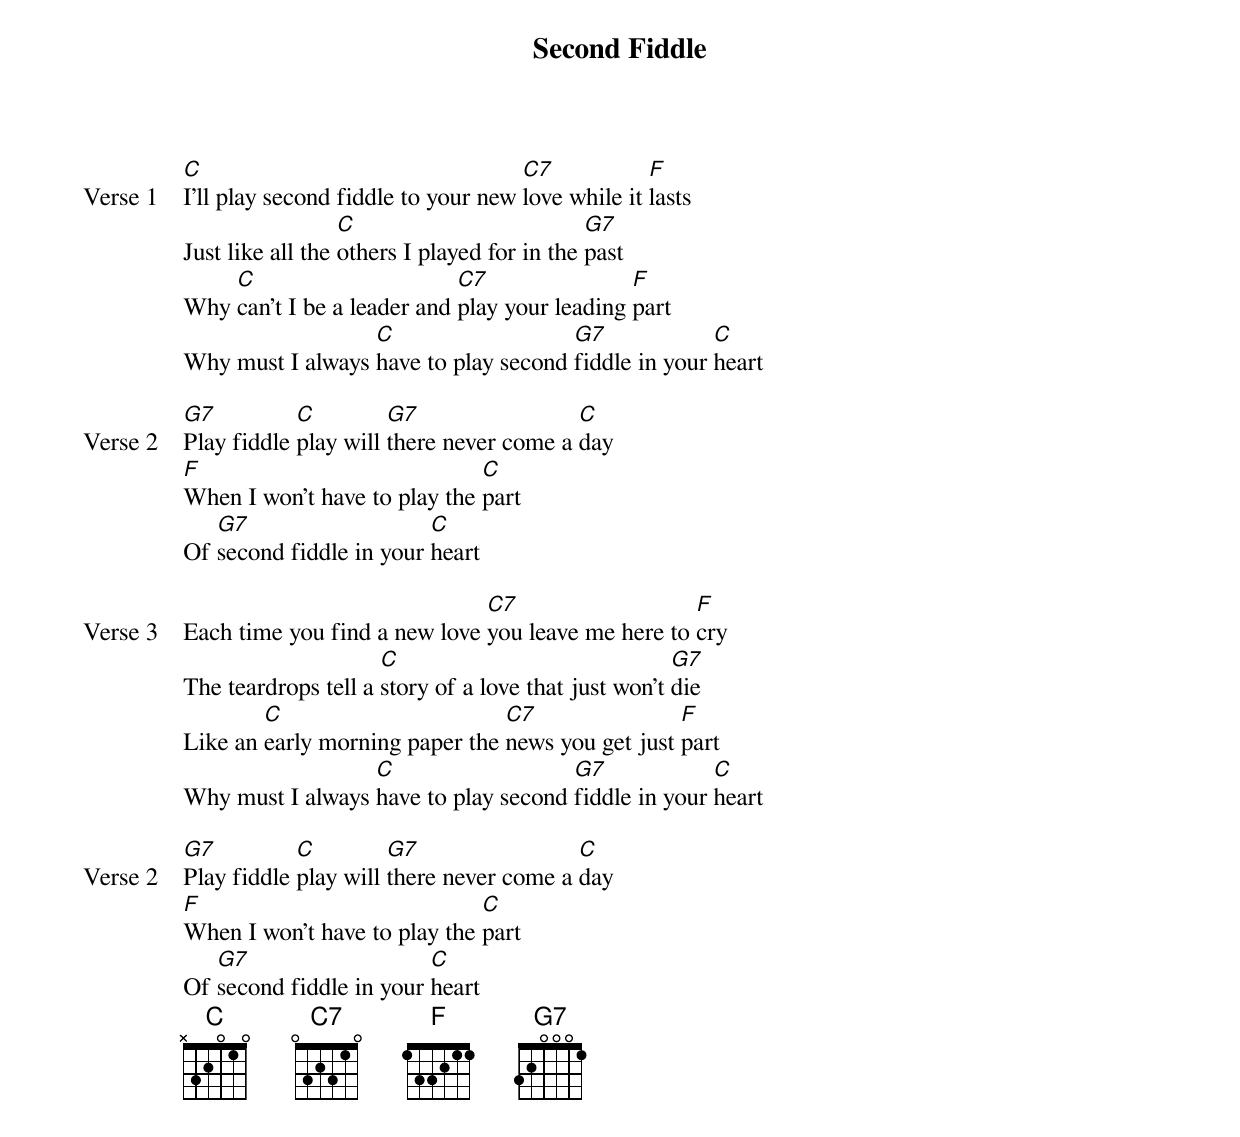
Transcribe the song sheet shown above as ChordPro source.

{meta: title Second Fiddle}
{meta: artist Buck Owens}

{start_of_verse: Verse 1}
[C]I'll play second fiddle to your new [C7]love while it [F]lasts
Just like all the [C]others I played for in the [G7]past
Why [C]can't I be a leader and [C7]play your leading [F]part
Why must I always [C]have to play second [G7]fiddle in your [C]heart
{end_of_verse}

{start_of_verse: Verse 2}
[G7]Play fiddle [C]play will [G7]there never come a [C]day
[F]When I won't have to play the [C]part
Of [G7]second fiddle in your [C]heart
{end_of_verse}

{start_of_verse: Verse 3}
Each time you find a new love [C7]you leave me here to [F]cry
The teardrops tell a [C]story of a love that just won't [G7]die
Like an [C]early morning paper the [C7]news you get just [F]part
Why must I always [C]have to play second [G7]fiddle in your [C]heart
{end_of_verse}

{start_of_verse: Verse 2}
[G7]Play fiddle [C]play will [G7]there never come a [C]day
[F]When I won't have to play the [C]part
Of [G7]second fiddle in your [C]heart
{end_of_verse}
